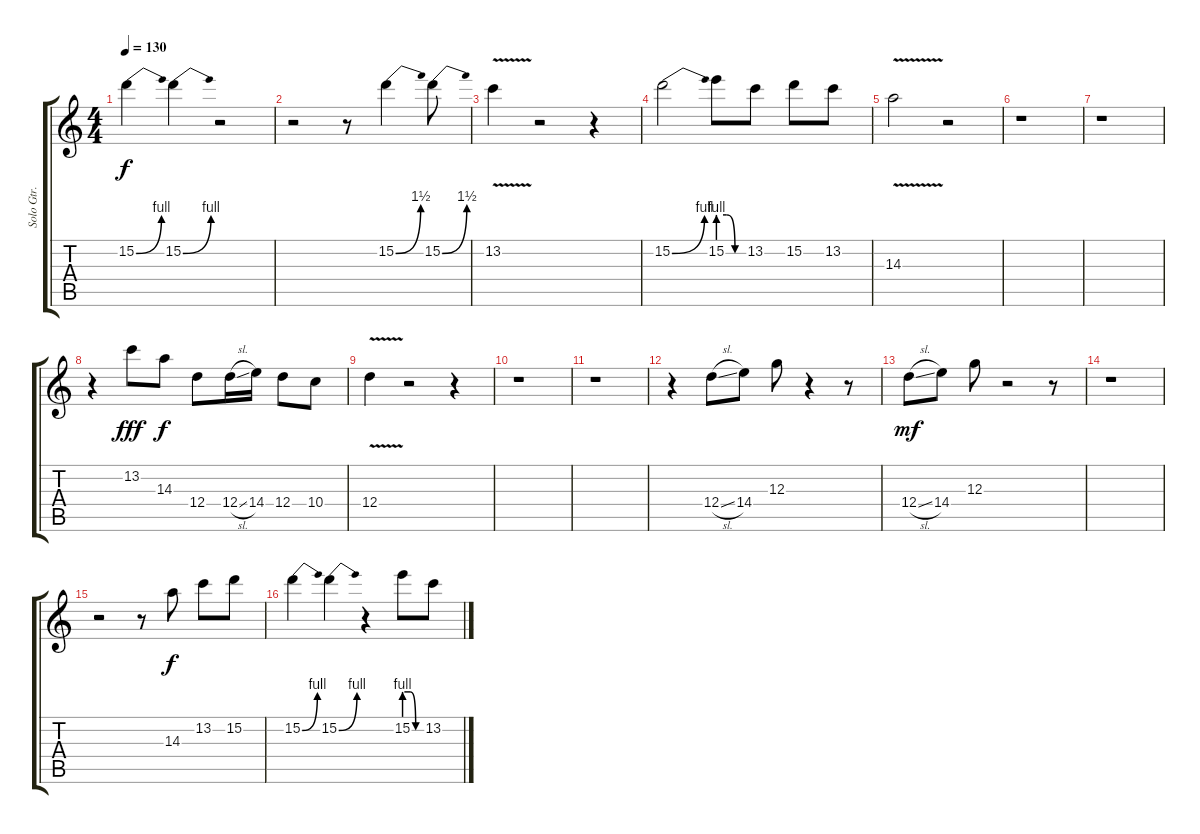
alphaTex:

\track ("Solo Gtr." "Solo Gtr.") {instrument electricguitarjazz}
\staff {score tabs}
\tuning (E4 B3 G3 D3 A2 E2) {hide}
\ts (4 4)
\tempo 130
\clef g2
\ks c
15.2{be (bend 0 0 60 4)}.4{dy f} 15.2{be (bend 0 0 60 4)}.4 r.2 |
r.2 r.8 15.2{be (bend 0 0 60 6)}.4 15.2{be (bend 0 0 60 6)}.8 |
13.2{v}.4 r.2 r.4 |
15.2{be (bend 0 0 60 4)}.2 15.2{be (custom 0 4 20 4 40 0 60 0)}.8 13.2.8 15.2.8 13.2.8 |
14.3{v}.2 r.2 |
r.1 |
r.1 |
r.4 13.2.8{dy fff} 14.3.8{dy f} 12.4.8 12.4{sl}.16 14.4.16 12.4.8 10.4.8 |
12.4{v}.4 r.2 r.4 |
r.1 |
r.1 |
r.4 12.4{sl}.8 14.4.8 12.3.8 r.4 r.8 |
12.4{sl}.8{dy mf} 14.4.8 12.3.8 r.2 r.8 |
r.1 |
r.2 r.8 14.3.8{dy f} 13.2.8 15.2.8 |
15.2{be (bend 0 0 60 4)}.4 15.2{be (bend 0 0 60 4)}.4 r.4 15.2{be (custom 0 4 20 4 40 0 60 0)}.8 13.2.8
